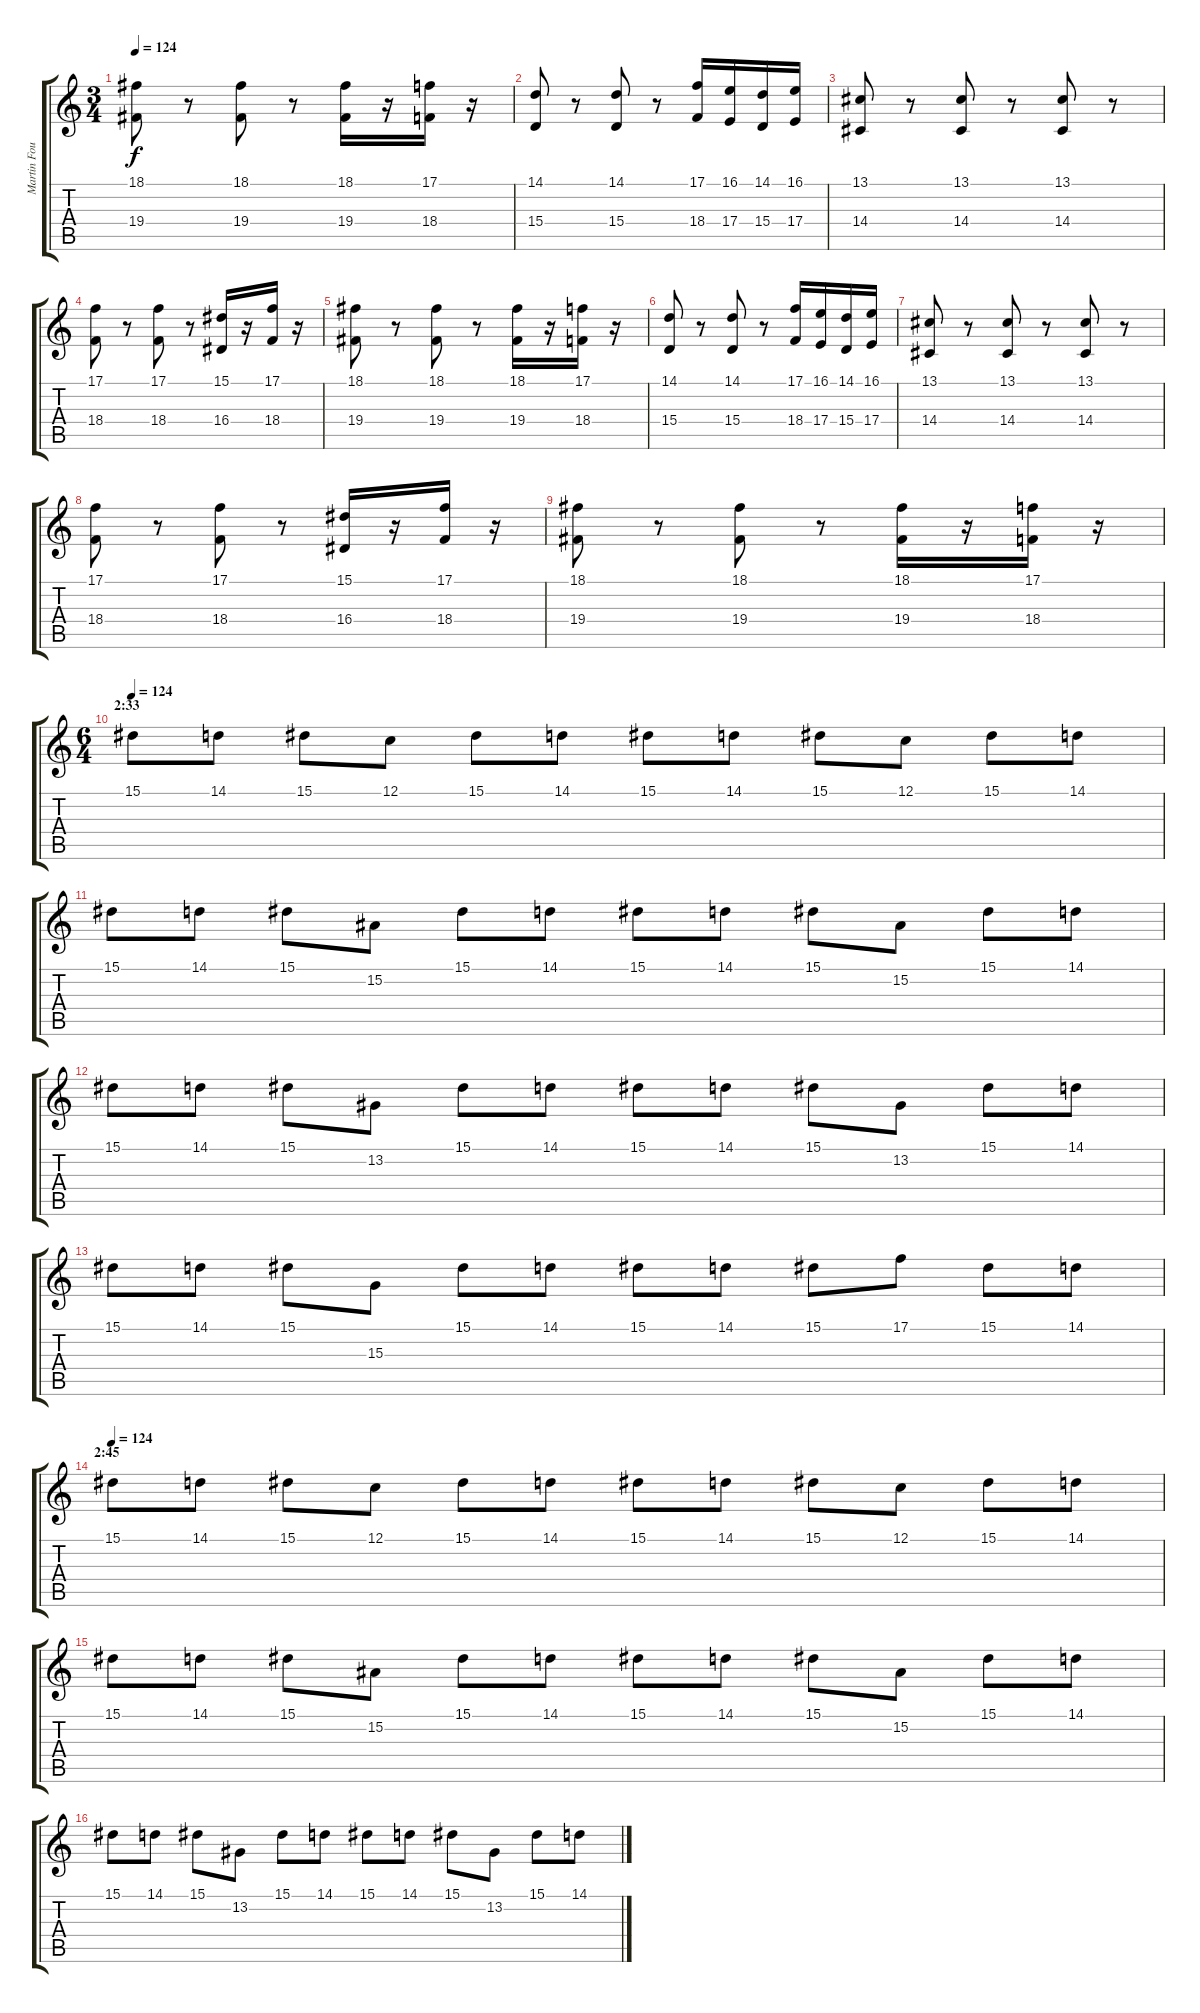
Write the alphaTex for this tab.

\track ("Martin Foul (Unwashed Pianist)" "Martin Fou") {instrument stringensemble1}
\staff {score tabs}
\tuning (C4 G3 E3 B2 F2 C2) {hide}
\ts (3 4)
\tempo 124
\clef g2
\ks c
(18.1 19.4).8{dy f} r.8 (18.1 19.4).8 r.8 (18.1 19.4).16 r.16 (17.1 18.4).16 r.16 |
(14.1 15.4).8 r.8 (14.1 15.4).8 r.8 (17.1 18.4).16 (16.1 17.4).16 (14.1 15.4).16 (16.1 17.4).16 |
(13.1 14.4).8 r.8 (13.1 14.4).8 r.8 (13.1 14.4).8 r.8 |
(17.1 18.4).8 r.8 (17.1 18.4).8 r.8 (15.1 16.4).16 r.16 (17.1 18.4).16 r.16 |
(18.1 19.4).8 r.8 (18.1 19.4).8 r.8 (18.1 19.4).16 r.16 (17.1 18.4).16 r.16 |
(14.1 15.4).8 r.8 (14.1 15.4).8 r.8 (17.1 18.4).16 (16.1 17.4).16 (14.1 15.4).16 (16.1 17.4).16 |
(13.1 14.4).8 r.8 (13.1 14.4).8 r.8 (13.1 14.4).8 r.8 |
(17.1 18.4).8 r.8 (17.1 18.4).8 r.8 (15.1 16.4).16 r.16 (17.1 18.4).16 r.16 |
(18.1 19.4).8 r.8 (18.1 19.4).8 r.8 (18.1 19.4).16 r.16 (17.1 18.4).16 r.16 |
\ts (6 4)
\section ("" "2:33")
\tempo 124
15.1.8{volume 13 balance 6 instrument fx5brightness} 14.1.8 15.1.8 12.1.8 15.1.8 14.1.8 15.1.8 14.1.8 15.1.8 12.1.8 15.1.8 14.1.8 |
15.1.8 14.1.8 15.1.8 15.2.8 15.1.8 14.1.8 15.1.8 14.1.8 15.1.8 15.2.8 15.1.8 14.1.8 |
15.1.8 14.1.8 15.1.8 13.2.8 15.1.8 14.1.8 15.1.8 14.1.8 15.1.8 13.2.8 15.1.8 14.1.8 |
15.1.8 14.1.8 15.1.8 15.3.8 15.1.8 14.1.8 15.1.8 14.1.8 15.1.8 17.1.8 15.1.8 14.1.8 |
\section ("" "2:45")
\tempo 124
15.1.8{volume 13 balance 6 instrument fx5brightness} 14.1.8 15.1.8 12.1.8 15.1.8 14.1.8 15.1.8 14.1.8 15.1.8 12.1.8 15.1.8 14.1.8 |
15.1.8 14.1.8 15.1.8 15.2.8 15.1.8 14.1.8 15.1.8 14.1.8 15.1.8 15.2.8 15.1.8 14.1.8 |
15.1.8 14.1.8 15.1.8 13.2.8 15.1.8 14.1.8 15.1.8 14.1.8 15.1.8 13.2.8 15.1.8 14.1.8
